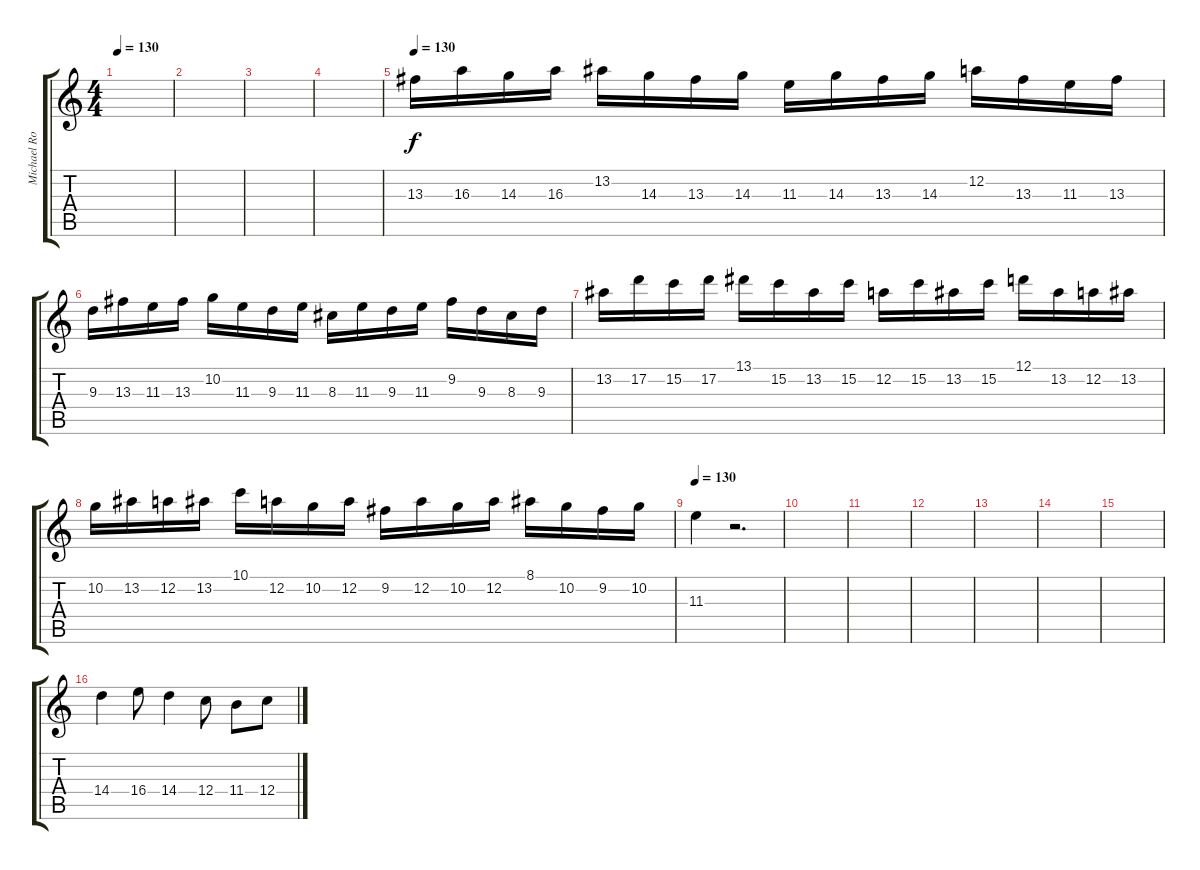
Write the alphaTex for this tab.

\track ("Michael Romeo - Overdub" "Michael Ro") {instrument distortionguitar}
\staff {score tabs}
\tuning (D4 A3 F3 C3 G2 D2) {hide}
\ts (4 4)
\tempo 130
\clef g2
\ks c
|
|
|
|
\tempo 130
13.3.16 16.3.16 14.3.16 16.3.16 13.2.16 14.3.16 13.3.16 14.3.16 11.3.16 14.3.16 13.3.16 14.3.16 12.2.16 13.3.16 11.3.16 13.3.16 |
9.3.16 13.3.16 11.3.16 13.3.16 10.2.16 11.3.16 9.3.16 11.3.16 8.3.16 11.3.16 9.3.16 11.3.16 9.2.16 9.3.16 8.3.16 9.3.16 |
13.2.16 17.2.16 15.2.16 17.2.16 13.1.16 15.2.16 13.2.16 15.2.16 12.2.16 15.2.16 13.2.16 15.2.16 12.1.16 13.2.16 12.2.16 13.2.16 |
10.2.16 13.2.16 12.2.16 13.2.16 10.1.16 12.2.16 10.2.16 12.2.16 9.2.16 12.2.16 10.2.16 12.2.16 8.1.16 10.2.16 9.2.16 10.2.16 |
\tempo 130
11.3.4 r.2{d} |
|
|
|
|
|
|
14.4.4 16.4.8 14.4.4 12.4.8 11.4.8 12.4.8
